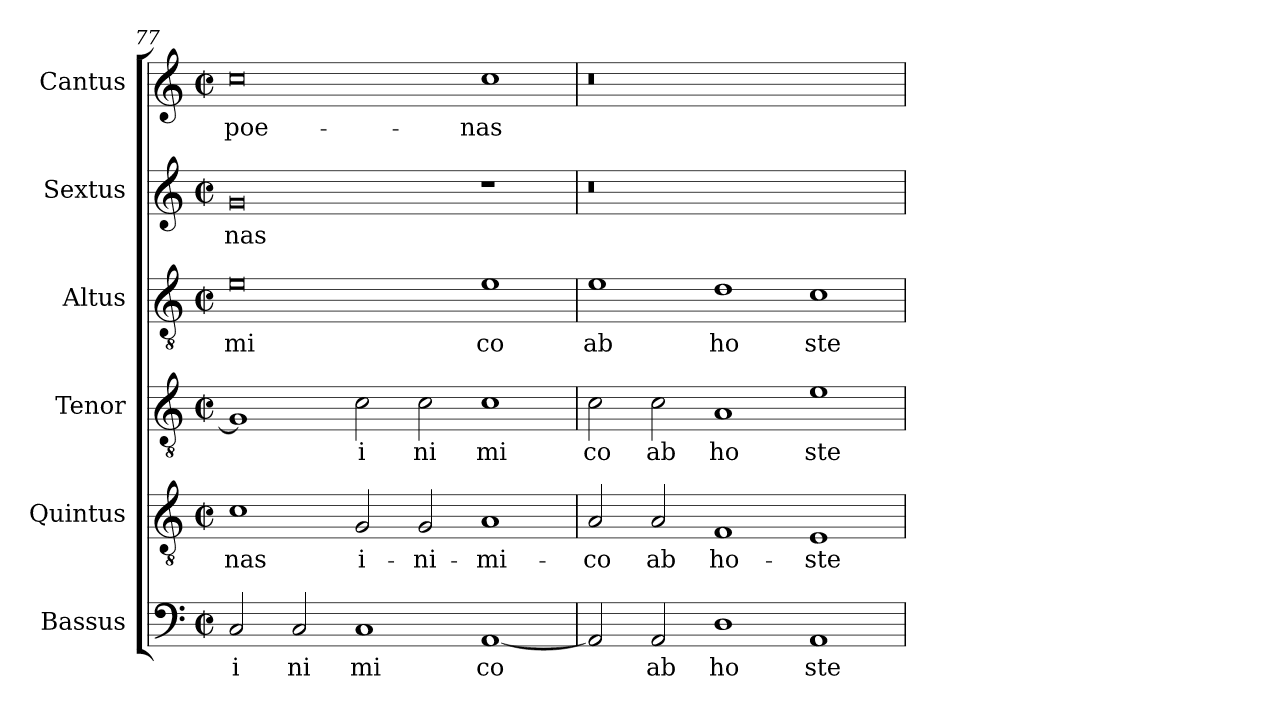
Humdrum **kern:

**kern	**text	**kern	**text	**kern	**text	**kern	**text	**kern	**text	**kern	**text
*part6	*part6	*part5	*part5	*part4	*part4	*part3	*part3	*part2	*part2	*part1	*part1
*staff6	*staff6	*staff5	*staff5	*staff4	*staff4	*staff3	*staff3	*staff2	*staff2	*staff1	*staff1
*I"Bassus	*	*I"Quintus	*	*I"Tenor	*	*I"Altus	*	*I"Sextus	*	*I"Cantus	*
*I'Bassus	*	*I'Quintus	*	*I'Tenor	*	*I'Altus	*	*	*	*I'Cantus	*
*clefF4	*	*clefGv2	*	*clefGv2	*	*clefGv2	*	*clefG2	*	*clefG2	*
*k[]	*	*k[]	*	*k[]	*	*k[]	*	*k[]	*	*k[]	*
*C:	*	*C:	*	*C:	*	*C:	*	*C:	*	*C:	*
*M2/2	*	*M2/2	*	*M2/2	*	*M2/2	*	*M2/2	*	*M2/2	*
*met(c|)	*	*met(c|)	*	*met(c|)	*	*met(c|)	*	*met(c|)	*	*met(c|)	*
=77	=77	=77	=77	=77	=77	=77	=77	=77	=77	=77	=77
!	!LO:LY:b:cj	!	!LO:LY:b	!	!LO:LY:b	!	!LO:LY:b:cj	!	!LO:LY:b:cj	!	!LO:LY:b:cj
2C/	i	1c	-nas	1G]	.	0e	mi	0g	-nas	0cc	poe-
!	!LO:LY:b:cj	!	!	!	!	!	!	!	!	!	!
2C/	ni	.	.	.	.	.	.	.	.	.	.
!	!LO:LY:b:cj	!	!LO:LY:b	!	!LO:LY:b	!	!	!	!	!	!
1C	mi	2G/	i-	2c\	i	.	.	.	.	.	.
!	!	!	!LO:LY:b	!	!LO:LY:b	!	!	!	!	!	!
.	.	2G/	-ni-	2c\	ni	.	.	.	.	.	.
!	!LO:LY:b:cj	!	!LO:LY:b	!	!LO:LY:b	!	!LO:LY:b:cj	!	!	!	!LO:LY:b:cj
[<1AA	co	1A	-mi-	1c	mi	1e	co	1r	.	1cc	-nas
=78	=78	=78	=78	=78	=78	=78	=78	=78	=78	=78	=78
!	!LO:LY:b:cj	!	!LO:LY:b	!	!LO:LY:b	!	!LO:LY:b:cj	!	!	!	!
2AA/]	.	2A/	-co	2c\	co	1e	ab	0.r	.	0.r	.
!	!LO:LY:b:cj	!	!LO:LY:b	!	!LO:LY:b	!	!	!	!	!	!
2AA/	ab	2A/	ab	2c\	ab	.	.	.	.	.	.
!	!LO:LY:b:cj	!	!LO:LY:b	!	!LO:LY:b	!	!LO:LY:b:cj	!	!	!	!
1D	ho	1F	ho-	1A	ho	1d	ho	.	.	.	.
!	!LO:LY:b:cj	!	!LO:LY:b	!	!LO:LY:b	!	!LO:LY:b:cj	!	!	!	!
1AA	ste	1E	-ste	1e	ste	1c	ste	.	.	.	.
=	=	=	=	=	=	=	=	=	=	=	=
*-	*-	*-	*-	*-	*-	*-	*-	*-	*-	*-	*-
